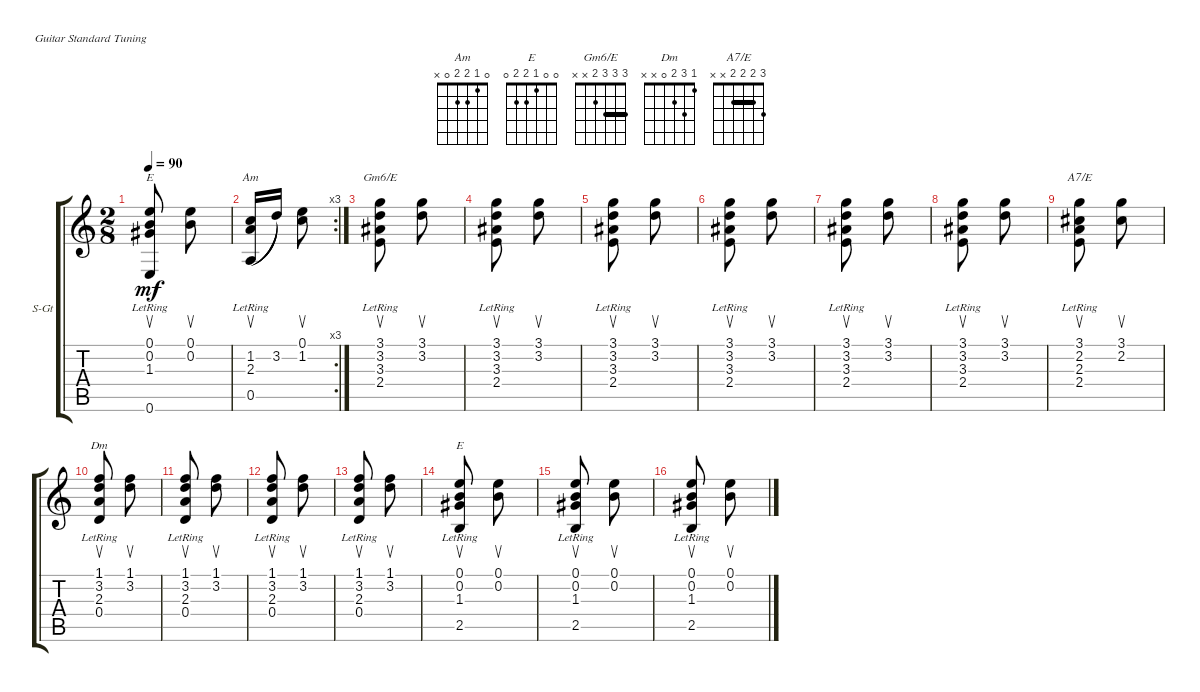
\defaultSystemsLayout 4
\bracketExtendMode groupsimilarinstruments
\firstSystemTrackNameOrientation horizontal
\otherSystemsTrackNameOrientation horizontal
\track ("Steel Guitar" "S-Gt") {instrument acousticguitarsteel}
\staff {score tabs}
\tuning (E4 B3 G3 D3 A2 E2)
\chord ("Am" 0 1 2 2 0 x)
\chord ("E" 0 0 1 2 2 0)
\chord ("Gm6/E" 3 3 3 2 x x) {barre (3 3)}
\chord ("Dm" 1 3 2 0 x x)
\chord ("A7/E" 3 2 2 2 x x) {barre (2 2)}
\ts (2 8)
\tempo 90
\clef g2
\scale
0.960908
\ks c
(0.6{lr} 1.3{lr} 0.2{lr} 0.1).8{su ch "E" dy mf} (0.2 0.1).8{su} |
\rc 3
\scale
0.960908 (0.5{lr} 2.3{lr} 1.2{lr}).16{su ch "Am" legatoorigin} 3.2.16 (0.1 1.2).8{su} |
\scale
0.960908 (2.4{lr} 3.3{lr} 3.2{lr} 3.1{lr}).8{su ch "Gm6/E"} (3.2 3.1).8{su} |
\scale
0.960908 (2.4{lr} 3.3{lr} 3.2{lr} 3.1{lr}).8{su} (3.2 3.1).8{su} |
\scale
1.19546 (2.4{lr} 3.3{lr} 3.2{lr} 3.1{lr}).8{su} (3.2 3.1).8{su} |
\scale
0.960908 (2.4{lr} 3.3{lr} 3.2{lr} 3.1{lr}).8{su} (3.2 3.1).8{su} |
\scale
0.960908 (2.4{lr} 3.3{lr} 3.2{lr} 3.1{lr}).8{su} (3.2 3.1).8{su} |
\scale
0.960908 (2.4{lr} 3.3{lr} 3.2{lr} 3.1{lr}).8{su} (3.2 3.1).8{su} |
\scale
0.960908 (2.4{lr} 2.3{lr} 2.2{lr} 3.1{lr}).8{su ch "A7/E"} (2.2 3.1).8{su} |
\scale
0.960908 (0.4{lr} 2.3{lr} 3.2{lr} 1.1{lr}).8{su ch "Dm"} (1.1 3.2).8{su} |
\scale
1.19546 (0.4{lr} 2.3{lr} 3.2{lr} 1.1{lr}).8{su} (1.1 3.2).8{su} |
\scale
0.960908 (0.4{lr} 2.3{lr} 3.2{lr} 1.1{lr}).8{su} (1.1 3.2).8{su} |
\scale
0.960908 (0.4{lr} 2.3{lr} 3.2{lr} 1.1{lr}).8{su} (1.1 3.2).8{su} |
\scale
0.960908 (2.5{lr} 1.3{lr} 0.2{lr} 0.1{lr}).8{su ch "E"} (0.1 0.2).8{su} |
\scale
0.960908 (2.5{lr} 1.3{lr} 0.2{lr} 0.1{lr}).8{su} (0.1 0.2).8{su} |
\scale
0.960908 (2.5{lr} 1.3{lr} 0.2{lr} 0.1{lr}).8{su} (0.1 0.2).8{su}
